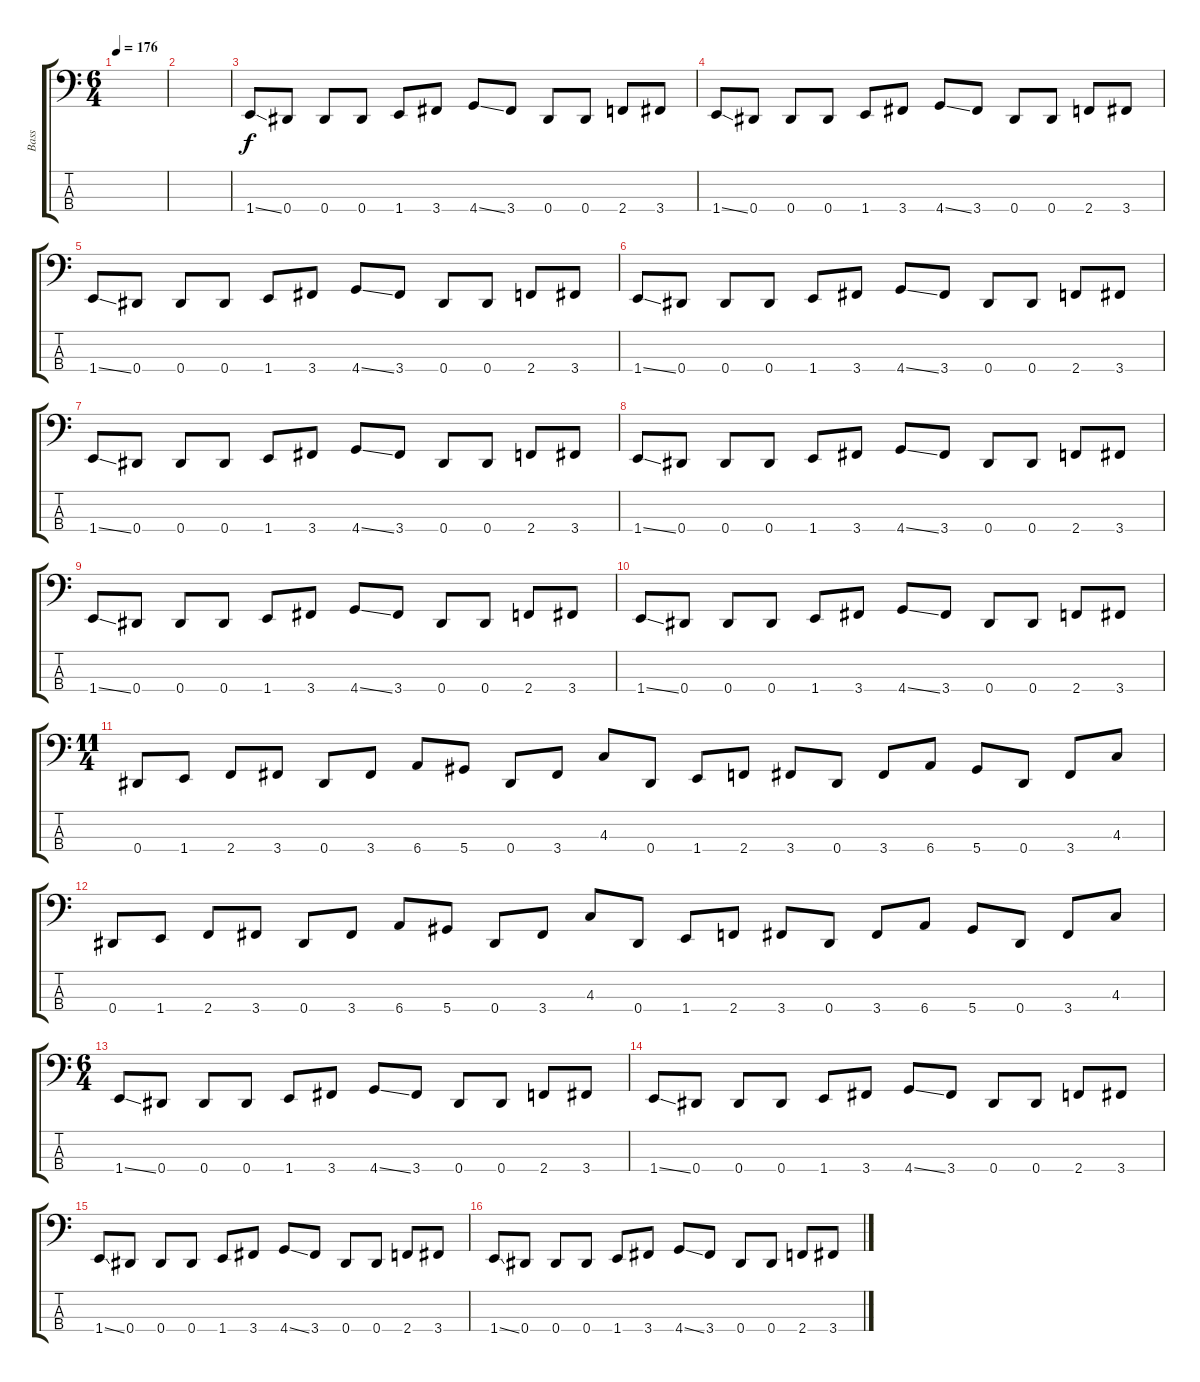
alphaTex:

\track ("Bass" "Bass") {instrument electricbasspick}
\staff {score tabs}
\tuning (Gb2 Db2 Ab1 Eb1) {hide}
\ts (6 4)
\tempo 176
\clef f4
\ks c
|
|
1.4{ss}.8 0.4.8 0.4.8 0.4.8 1.4.8 3.4.8 4.4{ss}.8 3.4.8 0.4.8 0.4.8 2.4.8 3.4.8 |
1.4{ss}.8 0.4.8 0.4.8 0.4.8 1.4.8 3.4.8 4.4{ss}.8 3.4.8 0.4.8 0.4.8 2.4.8 3.4.8 |
1.4{ss}.8 0.4.8 0.4.8 0.4.8 1.4.8 3.4.8 4.4{ss}.8 3.4.8 0.4.8 0.4.8 2.4.8 3.4.8 |
1.4{ss}.8 0.4.8 0.4.8 0.4.8 1.4.8 3.4.8 4.4{ss}.8 3.4.8 0.4.8 0.4.8 2.4.8 3.4.8 |
1.4{ss}.8 0.4.8 0.4.8 0.4.8 1.4.8 3.4.8 4.4{ss}.8 3.4.8 0.4.8 0.4.8 2.4.8 3.4.8 |
1.4{ss}.8 0.4.8 0.4.8 0.4.8 1.4.8 3.4.8 4.4{ss}.8 3.4.8 0.4.8 0.4.8 2.4.8 3.4.8 |
1.4{ss}.8 0.4.8 0.4.8 0.4.8 1.4.8 3.4.8 4.4{ss}.8 3.4.8 0.4.8 0.4.8 2.4.8 3.4.8 |
1.4{ss}.8 0.4.8 0.4.8 0.4.8 1.4.8 3.4.8 4.4{ss}.8 3.4.8 0.4.8 0.4.8 2.4.8 3.4.8 |
\ts (11 4)
0.4.8 1.4.8 2.4.8 3.4.8 0.4.8 3.4.8 6.4.8 5.4.8 0.4.8 3.4.8 4.3.8 0.4.8 1.4.8 2.4.8 3.4.8 0.4.8 3.4.8 6.4.8 5.4.8 0.4.8 3.4.8 4.3.8 |
0.4.8 1.4.8 2.4.8 3.4.8 0.4.8 3.4.8 6.4.8 5.4.8 0.4.8 3.4.8 4.3.8 0.4.8 1.4.8 2.4.8 3.4.8 0.4.8 3.4.8 6.4.8 5.4.8 0.4.8 3.4.8 4.3.8 |
\ts (6 4)
1.4{ss}.8 0.4.8 0.4.8 0.4.8 1.4.8 3.4.8 4.4{ss}.8 3.4.8 0.4.8 0.4.8 2.4.8 3.4.8 |
1.4{ss}.8 0.4.8 0.4.8 0.4.8 1.4.8 3.4.8 4.4{ss}.8 3.4.8 0.4.8 0.4.8 2.4.8 3.4.8 |
1.4{ss}.8 0.4.8 0.4.8 0.4.8 1.4.8 3.4.8 4.4{ss}.8 3.4.8 0.4.8 0.4.8 2.4.8 3.4.8 |
1.4{ss}.8 0.4.8 0.4.8 0.4.8 1.4.8 3.4.8 4.4{ss}.8 3.4.8 0.4.8 0.4.8 2.4.8 3.4.8
